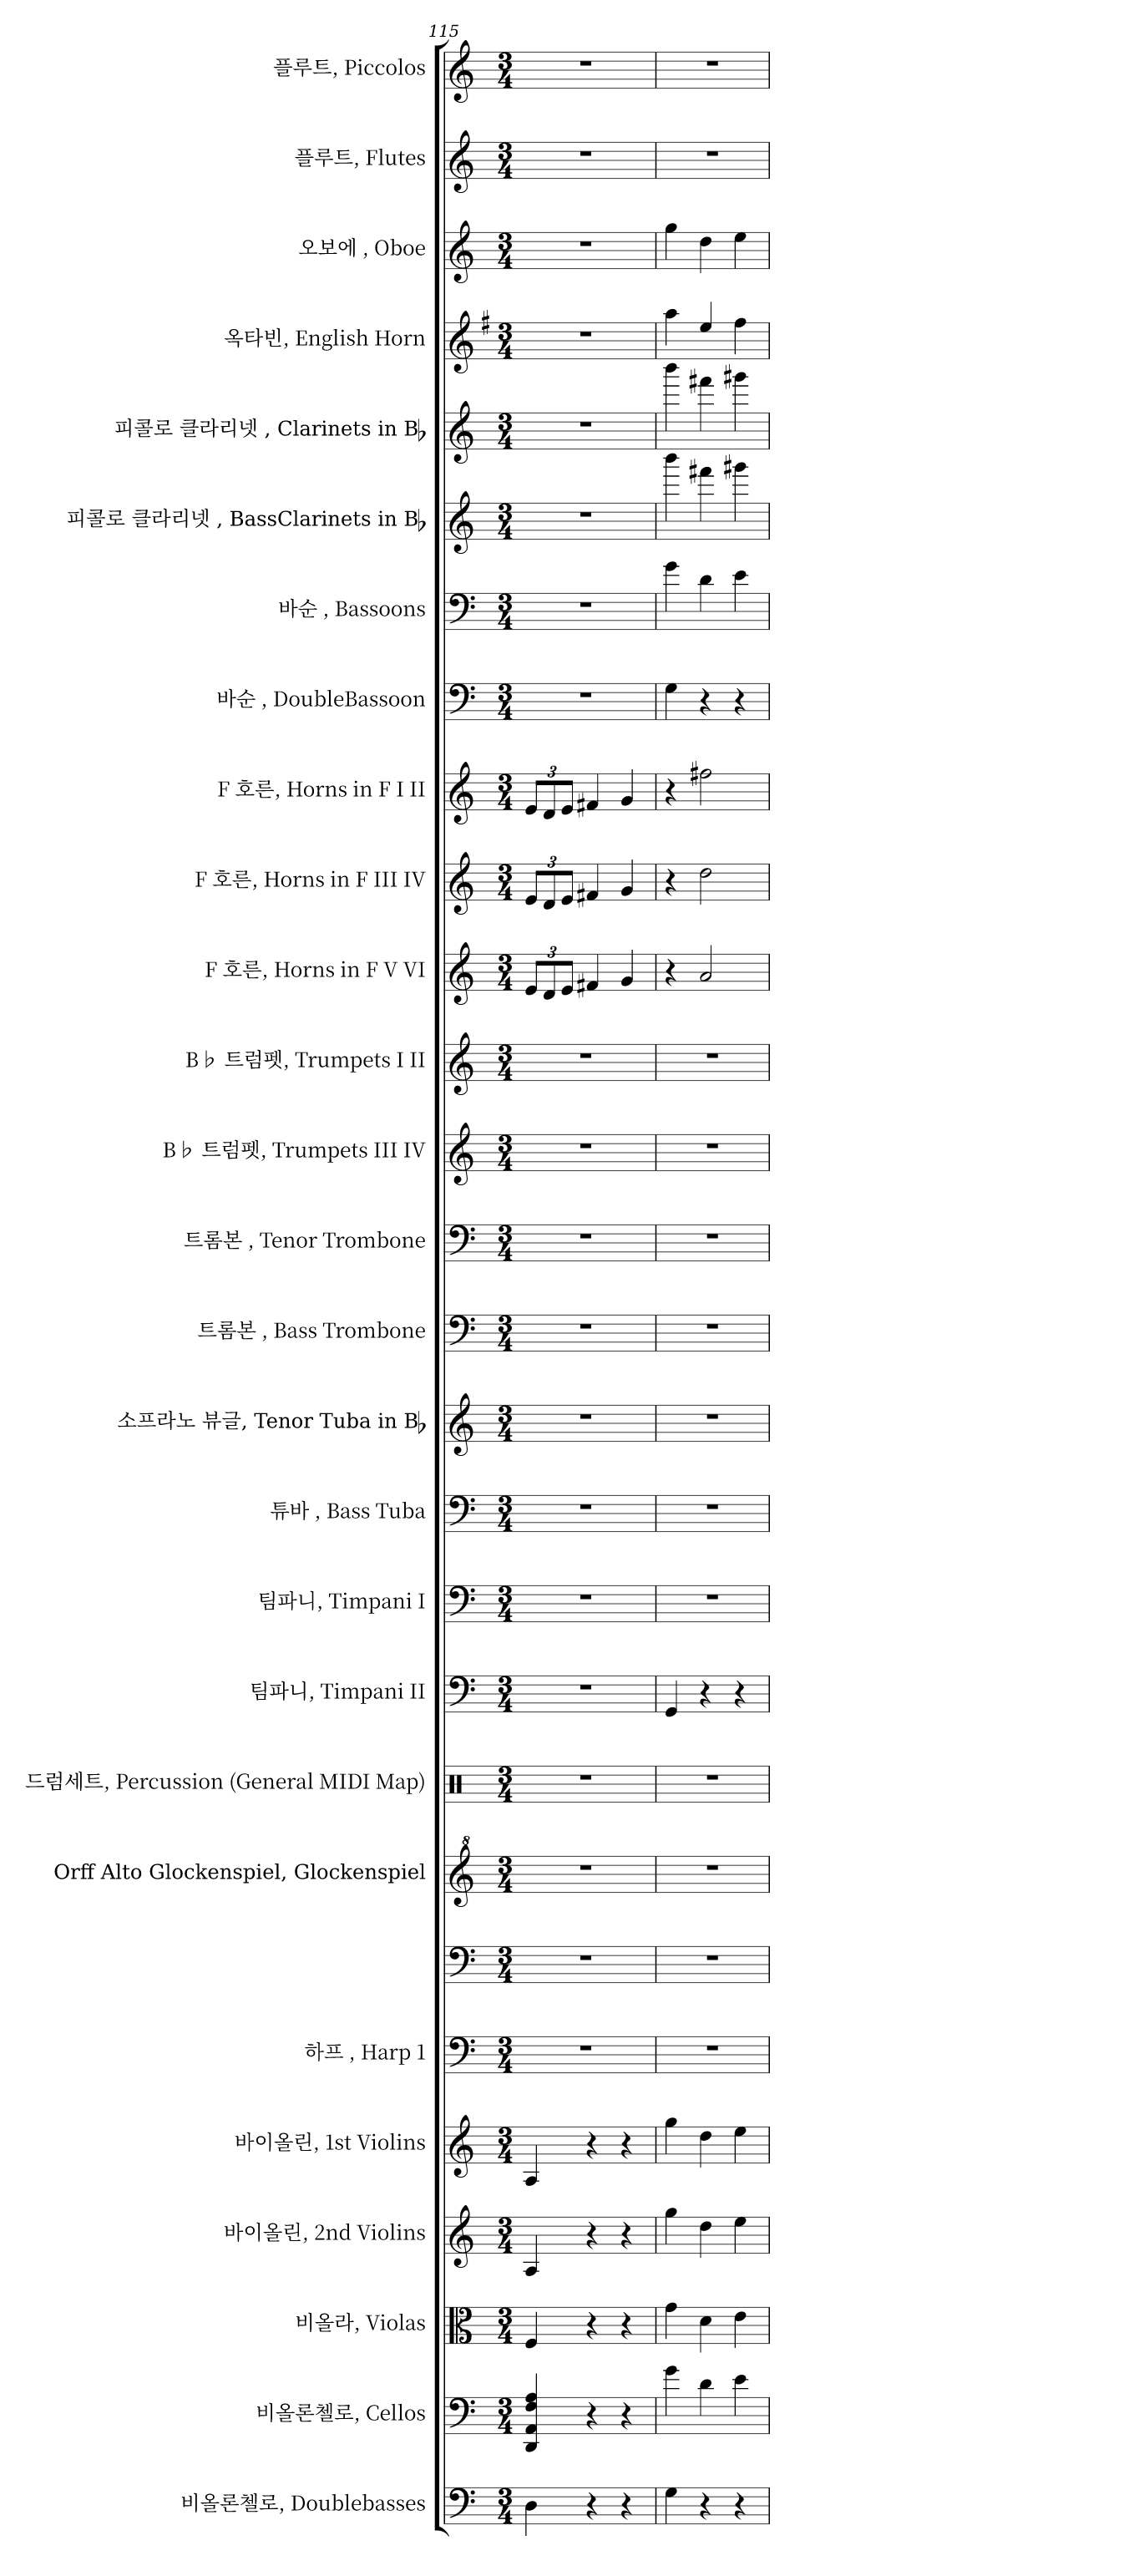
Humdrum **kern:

**kern	**kern	**kern	**kern	**kern	**kern	**kern	**kern	**kern	**kern	**kern	**kern	**kern	**kern	**kern	**kern	**kern	**kern	**kern	**kern	**kern	**kern	**kern	**kern	**kern	**kern	**kern	**kern
*part27	*part26	*part25	*part24	*part23	*part22	*part22	*part21	*part20	*part19	*part18	*part17	*part16	*part15	*part14	*part13	*part12	*part11	*part10	*part9	*part8	*part7	*part6	*part5	*part4	*part3	*part2	*part1
*staff28	*staff27	*staff26	*staff25	*staff24	*staff23	*staff22	*staff21	*staff20	*staff19	*staff18	*staff17	*staff16	*staff15	*staff14	*staff13	*staff12	*staff11	*staff10	*staff9	*staff8	*staff7	*staff6	*staff5	*staff4	*staff3	*staff2	*staff1
*I"비올론첼로, Doublebasses	*I"비올론첼로, Cellos	*I"비올라, Violas	*I"바이올린, 2nd Violins	*I"바이올린, 1st Violins	*I"하프 , Harp 1	*	*I"Orff Alto Glockenspiel, Glockenspiel	*I"드럼세트, Percussion (General MIDI Map)	*I"팀파니, Timpani II	*I"팀파니, Timpani I	*I"튜바 , Bass Tuba	*I"소프라노 뷰글, Tenor Tuba in Bb	*I"트롬본 , Bass Trombone	*I"트롬본 , Tenor Trombone	*I"B♭ 트럼펫, Trumpets III IV	*I"B♭ 트럼펫, Trumpets I II	*I"F 호른, Horns in F  V  VI	*I"F 호른, Horns in F III IV	*I"F 호른, Horns in F  I  II	*I"바순 , DoubleBassoon	*I"바순 , Bassoons	*I"피콜로 클라리넷 , BassClarinets in Bb	*I"피콜로 클라리넷 , Clarinets in Bb	*I"옥타빈, English Horn	*I"오보에 , Oboe	*I"플루트, Flutes	*I"플루트, Piccolos
*	*	*I'Vlas.	*I'Vlns.	*I'Vlns.	*I'Hrp.	*	*I'O. A. Glk.	*	*I'Timp.	*I'Timp.	*I'Tba.	*	*I'Tbn.	*I'Tbn.	*I'B♭ Tpt.	*I'B♭ Tpt.	*I'F Hn.	*I'F Hn.	*I'F Hn.	*	*I'Bsn.	*	*	*	*I'Ob.	*I'Fl.	*
*clefF4	*clefF4	*clefC3	*clefG2	*clefG2	*clefF4	*clefF4	*clefG^2	*clefX	*clefF4	*clefF4	*clefF4	*clefG2	*clefF4	*clefF4	*clefG2	*clefG2	*clefG2	*clefG2	*clefG2	*clefF4	*clefF4	*clefG2	*clefG2	*clefG2	*clefG2	*clefG2	*clefG2
*	*	*	*	*	*	*	*	*	*	*	*	*	*	*	*ITrd1c2	*ITrd1c2	*ITrd4c7	*ITrd4c7	*ITrd4c7	*	*	*ITrd-5c-8	*ITrd-5c-8	*ITrd4c7	*	*	*
*k[]	*k[]	*k[]	*k[]	*k[]	*k[]	*k[]	*k[]	*k[]	*k[]	*k[]	*k[]	*k[]	*k[]	*k[]	*k[b-e-]	*k[b-e-]	*k[b-]	*k[b-]	*k[b-]	*k[]	*k[]	*k[b-e-a-d-]	*k[b-e-a-d-]	*k[]	*k[]	*k[]	*k[]
*M3/4	*M3/4	*M3/4	*M3/4	*M3/4	*M3/4	*M3/4	*M3/4	*M3/4	*M3/4	*M3/4	*M3/4	*M3/4	*M3/4	*M3/4	*M3/4	*M3/4	*M3/4	*M3/4	*M3/4	*M3/4	*M3/4	*M3/4	*M3/4	*M3/4	*M3/4	*M3/4	*M3/4
*	*	*	*	*	*	*	*	*	*	*	*	*	*	*	*	*	*Xbrackettup	*Xbrackettup	*Xbrackettup	*	*	*	*	*	*	*	*
=115	=115	=115	=115	=115	=115	=115	=115	=115	=115	=115	=115	=115	=115	=115	=115	=115	=115	=115	=115	=115	=115	=115	=115	=115	=115	=115	=115
4D\	4DD/ 4AA/ 4F/ 4A/	4F/	4A/	4A/	2.r	2.r	2.r	2.r	2.r	2.r	2.r	2.r	2.r	2.r	2.r	2.r	12A/L	12A/L	12A/L	2.r	2.r	2.r	2.r	2.r	2.r	2.r	2.r
.	.	.	.	.	.	.	.	.	.	.	.	.	.	.	.	.	12G/	12G/	12G/	.	.	.	.	.	.	.	.
.	.	.	.	.	.	.	.	.	.	.	.	.	.	.	.	.	12A/J	12A/J	12A/J	.	.	.	.	.	.	.	.
4r	4r	4r	4r	4r	.	.	.	.	.	.	.	.	.	.	.	.	4Bn/	4Bn/	4Bn/	.	.	.	.	.	.	.	.
4r	4r	4r	4r	4r	.	.	.	.	.	.	.	.	.	.	.	.	4c/	4c/	4c/	.	.	.	.	.	.	.	.
=116	=116	=116	=116	=116	=116	=116	=116	=116	=116	=116	=116	=116	=116	=116	=116	=116	=116	=116	=116	=116	=116	=116	=116	=116	=116	=116	=116
4G\	4g\	4g\	4gg\	4gg\	2.r	2.r	2.r	2.r	4GG/	2.r	2.r	2.r	2.r	2.r	2.r	2.r	4r	4r	4r	4G\	4g\	4gggg\	4gggg\	4dd\	4gg\	2.r	2.r
4r	4d\	4d\	4dd\	4dd\	.	.	.	.	4r	.	.	.	.	.	.	.	2d/	2g\	2bn\	4r	4d\	4ddddn\	4ddddn\	4a/	4dd\	.	.
4r	4e\	4e\	4ee\	4ee\	.	.	.	.	4r	.	.	.	.	.	.	.	.	.	.	4r	4e\	4eeeen\	4eeeen\	4b\	4ee\	.	.
=	=	=	=	=	=	=	=	=	=	=	=	=	=	=	=	=	=	=	=	=	=	=	=	=	=	=	=
*-	*-	*-	*-	*-	*-	*-	*-	*-	*-	*-	*-	*-	*-	*-	*-	*-	*-	*-	*-	*-	*-	*-	*-	*-	*-	*-	*-
